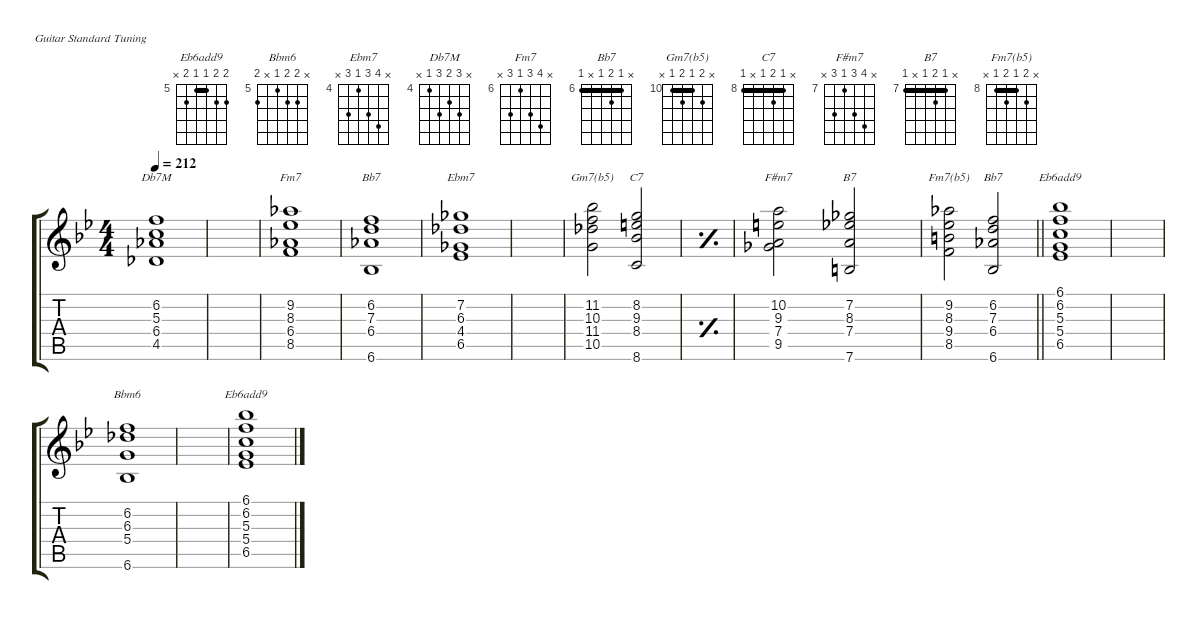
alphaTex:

\defaultSystemsLayout 4
\hideDynamics
\bracketExtendMode groupsimilarinstruments
\singleTrackTrackNamePolicy hidden
\multiTrackTrackNamePolicy allsystems
\firstSystemTrackNameMode fullname
\otherSystemsTrackNameMode fullname
\firstSystemTrackNameOrientation horizontal
\otherSystemsTrackNameOrientation horizontal
\defaultBarNumberDisplay Hide
\track ("chords" "N-Gt") {instrument acousticguitarnylon}
\staff {score tabs}
\tuning (E4 B3 G3 D3 A2 E2)
\chord ("Eb6add9" 6 6 5 5 6 x) {firstfret 5 barre 5}
\chord ("Bbm6" x 6 6 5 x 6) {firstfret 5}
\chord ("Ebm7" x 7 6 4 6 x) {firstfret 4}
\chord ("Db7M" x 6 5 6 4 x) {firstfret 4}
\chord ("Fm7" x 9 8 6 8 x) {firstfret 6}
\chord ("Bb7" x 6 7 6 x 6) {firstfret 6 barre (6 6)}
\chord ("Gm7(b5)" x 11 10 11 10 x) {firstfret 10 barre 10}
\chord ("C7" x 8 9 8 x 8) {firstfret 8 barre (8 8)}
\chord ("F#m7" x 10 9 7 9 x) {firstfret 7}
\chord ("B7" x 7 8 7 x 7) {firstfret 7 barre (7 7)}
\chord ("Fm7(b5)" x 9 8 9 8 x) {firstfret 8 barre 8}
\ts (4 4)
\tempo 212
\clef g2
\scale
0.25
\ks bb
(4.5 6.4 5.3 6.2).1{ch "Db7M" dy mf} |
\scale
0.25 |
\scale
0.25 (8.5 6.4 8.3 9.2).1{ch "Fm7"} |
\scale
0.25 (6.6 6.4 7.3 6.2).1{ch "Bb7"} |
\scale
0.25 (6.5 4.4 6.3 7.2).1{ch "Ebm7"} |
\scale
0.25 |
\scale
0.25 (10.5 11.4 10.3 11.2).2{ch "Gm7(b5)"} (8.6 8.4 9.3 8.2).2{ch "C7"} |
\simile simple
\scale
0.25 |
\simile none
\scale
0.25 (9.5 7.4 9.3 10.2).2{ch "F#m7"} (7.6 7.4 8.3 7.2).2{ch "B7"} |
\scale
0.25
\barLineRight lightlight
(8.5 9.4 8.3 9.2).2{ch "Fm7(b5)"} (6.6 6.4 7.3 6.2).2{ch "Bb7"} |
\scale
0.25 (6.5 5.4 5.3 6.2 6.1).1{ch "Eb6add9"} |
\scale
0.25 |
\scale
0.25 (6.6 5.4 6.3 6.2).1{ch "Bbm6"} |
\scale
0.25 |
\scale
0.25 (6.5 5.4 5.3 6.2 6.1).1{ch "Eb6add9"} |
\scale
0.25
